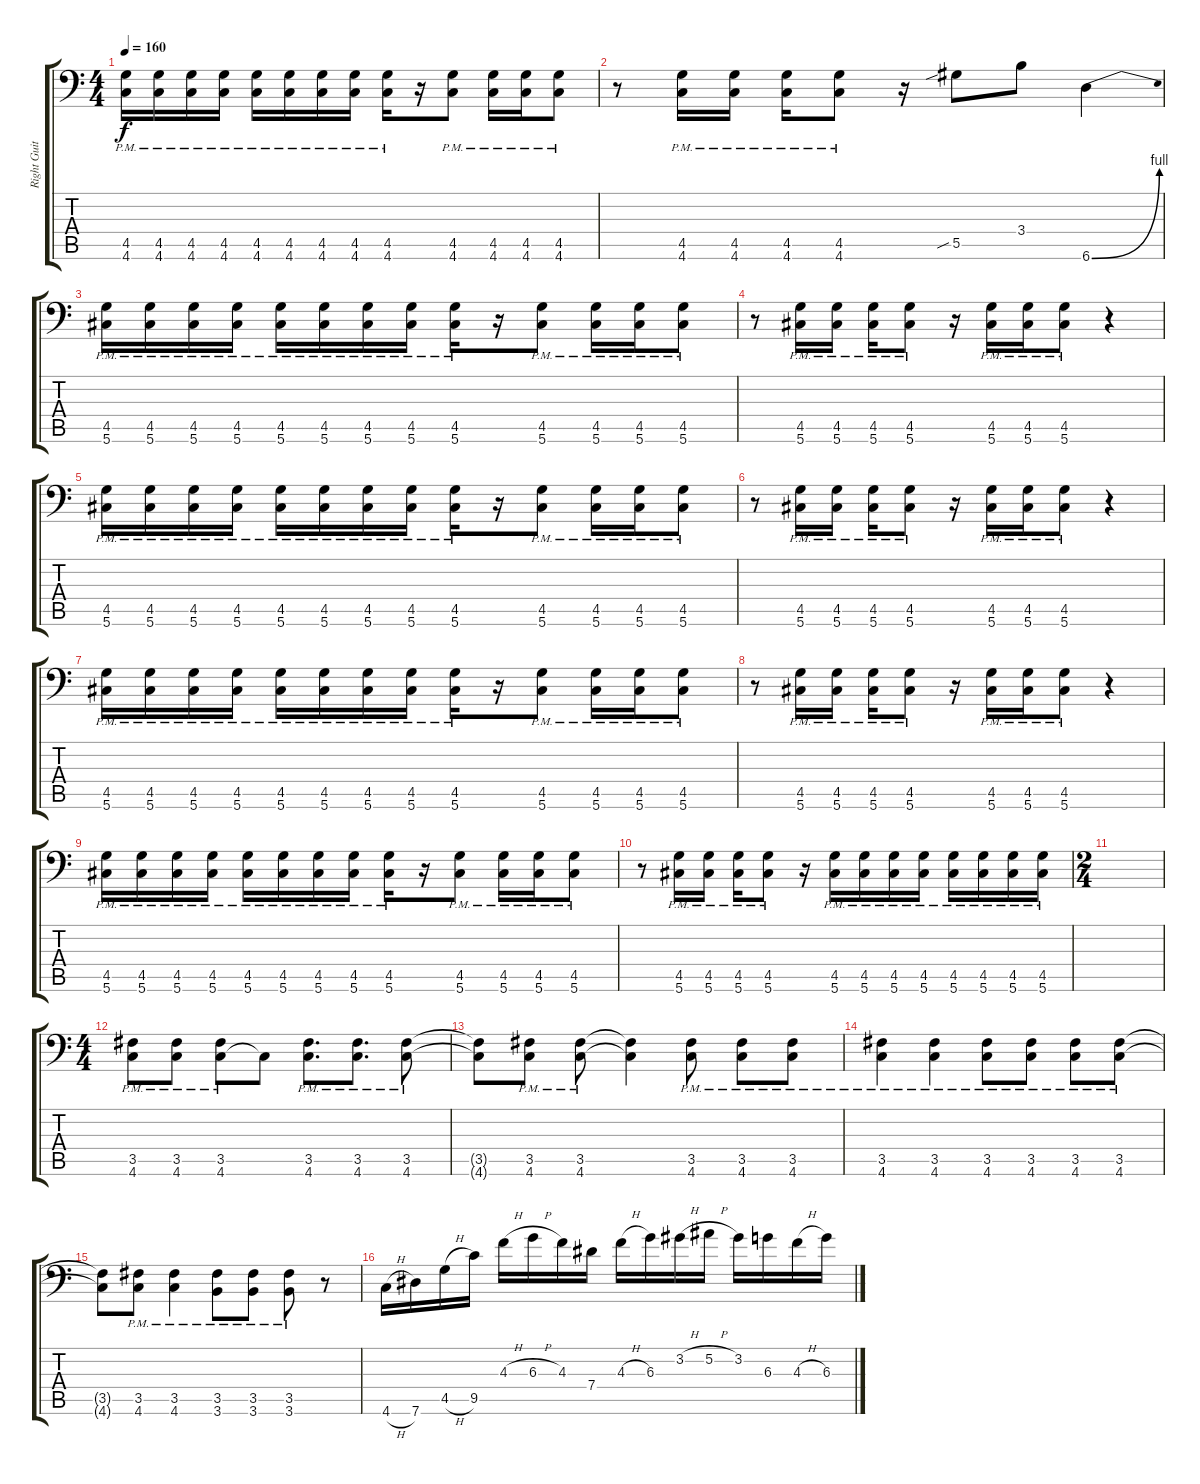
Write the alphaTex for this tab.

\track ("Right Guitar" "Right Guit") {instrument distortionguitar}
\staff {score tabs}
\tuning (Bb3 F3 Db3 Ab2 Eb2 Ab1) {hide}
\ts (4 4)
\tempo 160
\clef f4
\ks c
(4.5{pm} 4.6{pm}).16{dy f} (4.5{pm} 4.6{pm}).16 (4.5{pm} 4.6{pm}).16 (4.5{pm} 4.6{pm}).16 (4.5{pm} 4.6{pm}).16 (4.5{pm} 4.6{pm}).16 (4.5{pm} 4.6{pm}).16 (4.5{pm} 4.6{pm}).16 (4.5{pm} 4.6{pm}).16 r.16 (4.5{pm} 4.6{pm}).8 (4.5{pm} 4.6{pm}).16 (4.5{pm} 4.6{pm}).16 (4.5{pm} 4.6{pm}).8 |
r.8 (4.5{pm} 4.6{pm}).16 (4.5{pm} 4.6{pm}).16 (4.5{pm} 4.6{pm}).16 (4.5{pm} 4.6{pm}).8 r.16 5.5{sib}.8 3.4.8 6.6{be (bend 0 0 60 4)}.4 |
(4.5{pm} 5.6{pm}).16 (4.5{pm} 5.6{pm}).16 (4.5{pm} 5.6{pm}).16 (4.5{pm} 5.6{pm}).16 (4.5{pm} 5.6{pm}).16 (4.5{pm} 5.6{pm}).16 (4.5{pm} 5.6{pm}).16 (4.5{pm} 5.6{pm}).16 (4.5{pm} 5.6{pm}).16 r.16 (4.5{pm} 5.6{pm}).8 (4.5{pm} 5.6{pm}).16 (4.5{pm} 5.6{pm}).16 (4.5{pm} 5.6{pm}).8 |
r.8 (4.5{pm} 5.6{pm}).16 (4.5{pm} 5.6{pm}).16 (4.5{pm} 5.6{pm}).16 (4.5{pm} 5.6{pm}).8 r.16 (4.5{pm} 5.6{pm}).16 (4.5{pm} 5.6{pm}).16 (4.5{pm} 5.6{pm}).8 r.4 |
(4.5{pm} 5.6{pm}).16 (4.5{pm} 5.6{pm}).16 (4.5{pm} 5.6{pm}).16 (4.5{pm} 5.6{pm}).16 (4.5{pm} 5.6{pm}).16 (4.5{pm} 5.6{pm}).16 (4.5{pm} 5.6{pm}).16 (4.5{pm} 5.6{pm}).16 (4.5{pm} 5.6{pm}).16 r.16 (4.5{pm} 5.6{pm}).8 (4.5{pm} 5.6{pm}).16 (4.5{pm} 5.6{pm}).16 (4.5{pm} 5.6{pm}).8 |
r.8 (4.5{pm} 5.6{pm}).16 (4.5{pm} 5.6{pm}).16 (4.5{pm} 5.6{pm}).16 (4.5{pm} 5.6{pm}).8 r.16 (4.5{pm} 5.6{pm}).16 (4.5{pm} 5.6{pm}).16 (4.5{pm} 5.6{pm}).8 r.4 |
(4.5{pm} 5.6{pm}).16 (4.5{pm} 5.6{pm}).16 (4.5{pm} 5.6{pm}).16 (4.5{pm} 5.6{pm}).16 (4.5{pm} 5.6{pm}).16 (4.5{pm} 5.6{pm}).16 (4.5{pm} 5.6{pm}).16 (4.5{pm} 5.6{pm}).16 (4.5{pm} 5.6{pm}).16 r.16 (4.5{pm} 5.6{pm}).8 (4.5{pm} 5.6{pm}).16 (4.5{pm} 5.6{pm}).16 (4.5{pm} 5.6{pm}).8 |
r.8 (4.5{pm} 5.6{pm}).16 (4.5{pm} 5.6{pm}).16 (4.5{pm} 5.6{pm}).16 (4.5{pm} 5.6{pm}).8 r.16 (4.5{pm} 5.6{pm}).16 (4.5{pm} 5.6{pm}).16 (4.5{pm} 5.6{pm}).8 r.4 |
(4.5{pm} 5.6{pm}).16 (4.5{pm} 5.6{pm}).16 (4.5{pm} 5.6{pm}).16 (4.5{pm} 5.6{pm}).16 (4.5{pm} 5.6{pm}).16 (4.5{pm} 5.6{pm}).16 (4.5{pm} 5.6{pm}).16 (4.5{pm} 5.6{pm}).16 (4.5{pm} 5.6{pm}).16 r.16 (4.5{pm} 5.6{pm}).8 (4.5{pm} 5.6{pm}).16 (4.5{pm} 5.6{pm}).16 (4.5{pm} 5.6{pm}).8 |
r.8 (4.5{pm} 5.6{pm}).16 (4.5{pm} 5.6{pm}).16 (4.5{pm} 5.6{pm}).16 (4.5{pm} 5.6{pm}).8 r.16 (4.5{pm} 5.6{pm}).16 (4.5{pm} 5.6{pm}).16 (4.5{pm} 5.6{pm}).16 (4.5{pm} 5.6{pm}).16 (4.5{pm} 5.6{pm}).16 (4.5{pm} 5.6{pm}).16 (4.5{pm} 5.6{pm}).16 (4.5{pm} 5.6{pm}).16 |
\ts (2 4)
|
\ts (4 4)
(3.5{pm} 4.6{pm}).8 (3.5{pm} 4.6{pm}).8 (3.5{pm} 4.6{pm}).8 4.6{t}.8 (3.5{pm} 4.6{pm}).8{d} (3.5{pm} 4.6{pm}).8{d} (3.5{pm} 4.6{pm}).8 |
(3.5{t} 4.6{t}).8 (3.5{pm} 4.6{pm}).8 (3.5{pm} 4.6{pm}).8 (3.5{t} 4.6{t}).4 (3.5{pm} 4.6{pm}).8 (3.5{pm} 4.6{pm}).8 (3.5{pm} 4.6{pm}).8 |
(3.5{pm} 4.6{pm}).4 (3.5{pm} 4.6{pm}).4 (3.5{pm} 4.6{pm}).8 (3.5{pm} 4.6{pm}).8 (3.5{pm} 4.6{pm}).8 (3.5{pm} 4.6{pm}).8 |
(3.5{t} 4.6{t}).8 (3.5{pm} 4.6{pm}).8 (3.5{pm} 4.6{pm}).4 (3.5{pm} 3.6{pm}).8 (3.5{pm} 3.6{pm}).8 (3.5{pm} 3.6{pm}).8 r.8 |
4.6{h}.16 7.6.16 4.5{h}.16 9.5.16 4.3{h}.16 6.3{h}.16 4.3.16 7.4.16 4.3{h}.16 6.3.16 3.2{h}.16 5.2{h}.16 3.2.16 6.3.16 4.3{h}.16 6.3.16
